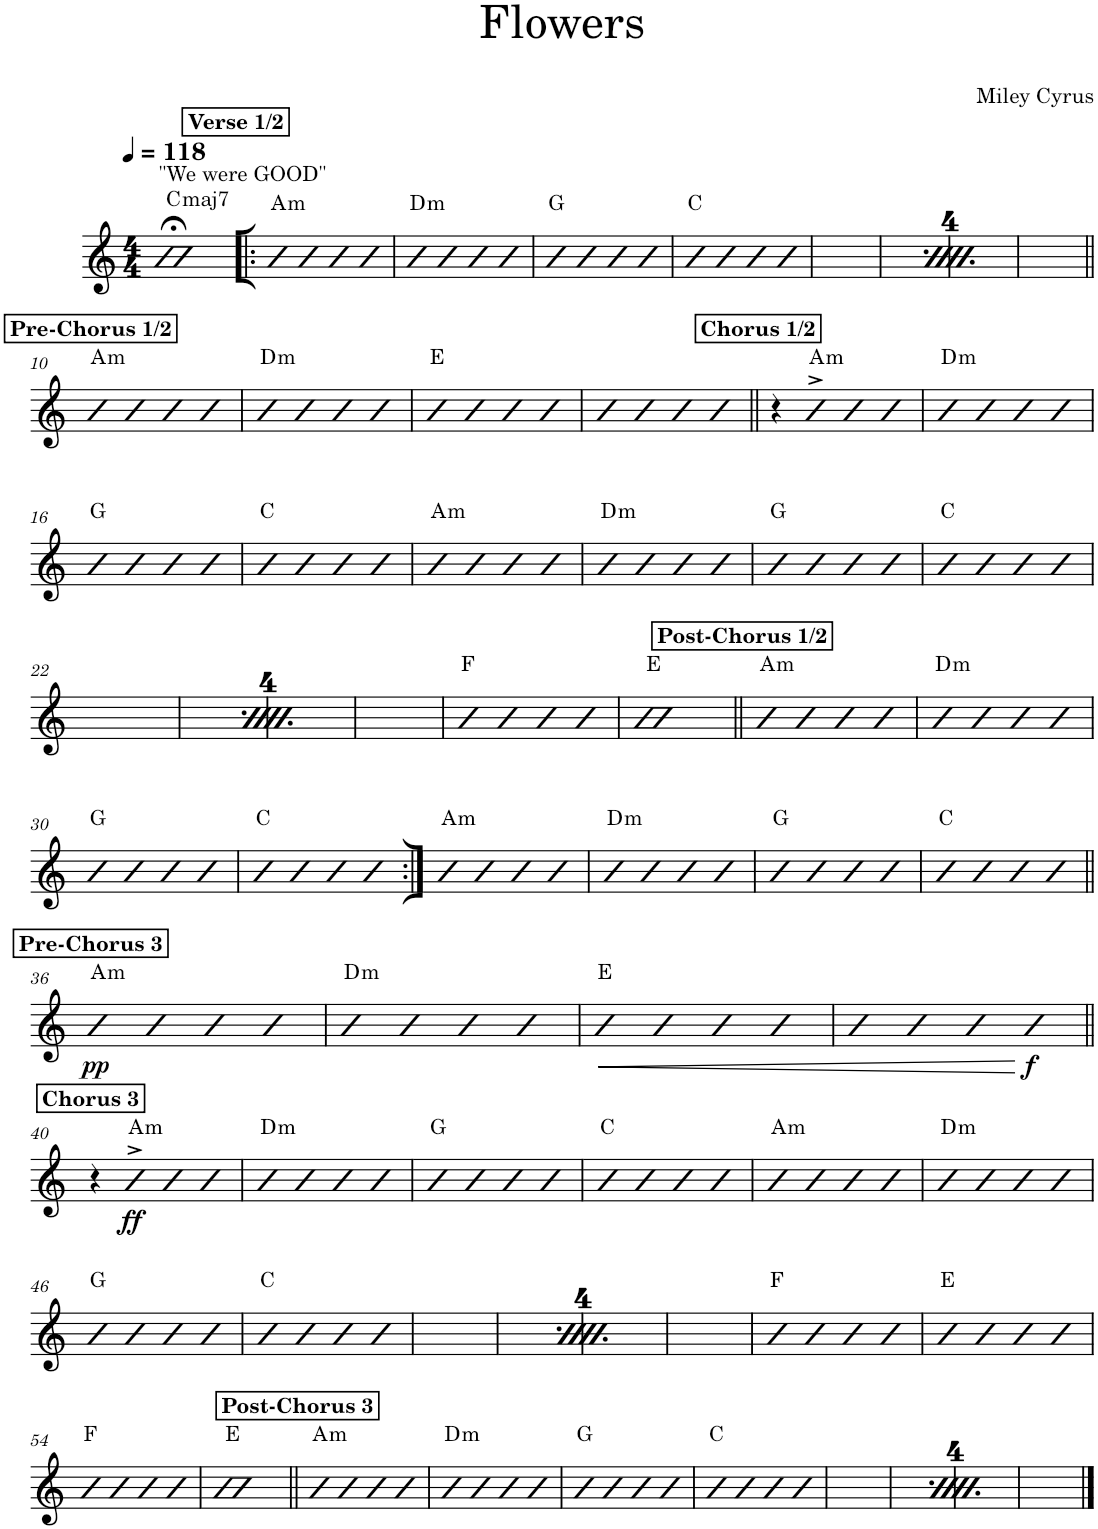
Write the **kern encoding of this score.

**kern	**dynam	**harte
*part1	*part1	*part1
*staff1	*staff1	*
*I"Piano	*	*
*I'Pno.	*	*
*clefG2	*	*
*k[]	*	*
*M4/4	*	*
*MM118	*	*
=1	=1	=1
!LO:TX:a:t="We were GOOD"	!	!LO:H:kt=maj7
1b;<	.	C:maj7
!!LO:REH:place=s1:a:B:cj:t=Verse 1/2
=2!|:	=2!|:	=2!|:
!	!	!LO:H:kt=m
4b	.	A:min
4b	.	.
4b	.	.
4b	.	.
=3	=3	=3
!	!	!LO:H:kt=m
4b	.	D:min
4b	.	.
4b	.	.
4b	.	.
=4	=4	=4
4b	.	G:maj
4b	.	.
4b	.	.
4b	.	.
=5	=5	=5
4b	.	C:maj
4b	.	.
4b	.	.
4b	.	.
!!LO:REH:place=s1:a:B:cj:t=Verse 1/2
=6	=6	=6
!	!	!LO:H:kt=m
4b	.	A:min
4b	.	.
4b	.	.
4b	.	.
=7	=7	=7
!	!	!LO:H:kt=m
4b	.	D:min
4b	.	.
4b	.	.
4b	.	.
=8	=8	=8
4b	.	G:maj
4b	.	.
4b	.	.
4b	.	.
=9	=9	=9
4b	.	C:maj
4b	.	.
4b	.	.
4b	.	.
!!LO:LB:g=z
!!LO:REH:place=s1:a:B:cj:t=Pre-Chorus 1/2
=10||	=10||	=10||
!	!	!LO:H:kt=m
4b	.	A:min
4b	.	.
4b	.	.
4b	.	.
=11	=11	=11
!	!	!LO:H:kt=m
4b	.	D:min
4b	.	.
4b	.	.
4b	.	.
=12	=12	=12
4b	.	E:maj
4b	.	.
4b	.	.
4b	.	.
=13	=13	=13
4b	.	.
4b	.	.
4b	.	.
4b	.	.
!!LO:REH:place=s1:a:B:cj:t=Chorus 1/2
=14||	=14||	=14||
4r	.	.
!	!	!LO:H:kt=m
4b^	.	A:min
4b	.	.
4b	.	.
=15	=15	=15
!	!	!LO:H:kt=m
4b	.	D:min
4b	.	.
4b	.	.
4b	.	.
!!LO:LB:g=z
=16	=16	=16
4b	.	G:maj
4b	.	.
4b	.	.
4b	.	.
=17	=17	=17
4b	.	C:maj
4b	.	.
4b	.	.
4b	.	.
=18	=18	=18
!	!	!LO:H:kt=m
4b	.	A:min
4b	.	.
4b	.	.
4b	.	.
=19	=19	=19
!	!	!LO:H:kt=m
4b	.	D:min
4b	.	.
4b	.	.
4b	.	.
=20	=20	=20
4b	.	G:maj
4b	.	.
4b	.	.
4b	.	.
=21	=21	=21
4b	.	C:maj
4b	.	.
4b	.	.
4b	.	.
!!LO:LB:g=z
=22	=22	=22
!	!	!LO:H:kt=m
4b	.	A:min
4b	.	.
4b	.	.
4b	.	.
=23	=23	=23
!	!	!LO:H:kt=m
4b	.	D:min
4b	.	.
4b	.	.
4b	.	.
=24	=24	=24
4b	.	G:maj
4b	.	.
4b	.	.
4b	.	.
=25	=25	=25
4b	.	C:maj
4b	.	.
4b	.	.
4b	.	.
=26	=26	=26
4b	.	F:maj
4b	.	.
4b	.	.
4b	.	.
=27	=27	=27
1b	.	E:maj
!!LO:REH:place=s1:a:B:cj:t=Post-Chorus 1/2
=28||	=28||	=28||
!	!	!LO:H:kt=m
4b	.	A:min
4b	.	.
4b	.	.
4b	.	.
=29	=29	=29
!	!	!LO:H:kt=m
4b	.	D:min
4b	.	.
4b	.	.
4b	.	.
!!LO:LB:g=z
=30	=30	=30
4b	.	G:maj
4b	.	.
4b	.	.
4b	.	.
=31	=31	=31
4b	.	C:maj
4b	.	.
4b	.	.
4b	.	.
=32:|!	=32:|!	=32:|!
!	!	!LO:H:kt=m
4b	.	A:min
4b	.	.
4b	.	.
4b	.	.
=33	=33	=33
!	!	!LO:H:kt=m
4b	.	D:min
4b	.	.
4b	.	.
4b	.	.
=34	=34	=34
4b	.	G:maj
4b	.	.
4b	.	.
4b	.	.
=35	=35	=35
4b	.	C:maj
4b	.	.
4b	.	.
4b	.	.
!!LO:LB:g=z
!!LO:REH:place=s1:a:B:cj:t=Pre-Chorus 3
=36||	=36||	=36||
!	!LO:DY:b	!LO:H:kt=m
4b	pp	A:min
4b	.	.
4b	.	.
4b	.	.
=37	=37	=37
!	!	!LO:H:kt=m
4b	.	D:min
4b	.	.
4b	.	.
4b	.	.
=38	=38	=38
!	!LO:HP:b	!
4b	<	E:maj
4b	.	.
4b	.	.
4b	.	.
=39	=39	=39
4b	.	.
4b	.	.
4b	.	.
!	!LO:DY:n=1:b	!
4b	[ f	.
!!LO:LB:g=z
!!LO:REH:place=s1:a:B:cj:t=Chorus 3
=40||	=40||	=40||
4r	.	.
!	!LO:DY:b	!LO:H:kt=m
4b^	ff	A:min
4b	.	.
4b	.	.
=41	=41	=41
!	!	!LO:H:kt=m
4b	.	D:min
4b	.	.
4b	.	.
4b	.	.
=42	=42	=42
4b	.	G:maj
4b	.	.
4b	.	.
4b	.	.
=43	=43	=43
4b	.	C:maj
4b	.	.
4b	.	.
4b	.	.
=44	=44	=44
!	!	!LO:H:kt=m
4b	.	A:min
4b	.	.
4b	.	.
4b	.	.
=45	=45	=45
!	!	!LO:H:kt=m
4b	.	D:min
4b	.	.
4b	.	.
4b	.	.
!!LO:LB:g=z
=46	=46	=46
4b	.	G:maj
4b	.	.
4b	.	.
4b	.	.
=47	=47	=47
4b	.	C:maj
4b	.	.
4b	.	.
4b	.	.
=48	=48	=48
!	!	!LO:H:kt=m
4b	.	A:min
4b	.	.
4b	.	.
4b	.	.
=49	=49	=49
!	!	!LO:H:kt=m
4b	.	D:min
4b	.	.
4b	.	.
4b	.	.
=50	=50	=50
4b	.	G:maj
4b	.	.
4b	.	.
4b	.	.
=51	=51	=51
4b	.	C:maj
4b	.	.
4b	.	.
4b	.	.
=52	=52	=52
4b	.	F:maj
4b	.	.
4b	.	.
4b	.	.
=53	=53	=53
4b	.	E:maj
4b	.	.
4b	.	.
4b	.	.
!!LO:LB:g=z
=54	=54	=54
4b	.	F:maj
4b	.	.
4b	.	.
4b	.	.
=55	=55	=55
1b	.	E:maj
!!LO:REH:place=s1:a:B:cj:t=Post-Chorus 3
=56||	=56||	=56||
!	!	!LO:H:kt=m
4b	.	A:min
4b	.	.
4b	.	.
4b	.	.
=57	=57	=57
!	!	!LO:H:kt=m
4b	.	D:min
4b	.	.
4b	.	.
4b	.	.
=58	=58	=58
4b	.	G:maj
4b	.	.
4b	.	.
4b	.	.
=59	=59	=59
4b	.	C:maj
4b	.	.
4b	.	.
4b	.	.
!!LO:REH:place=s1:a:B:cj:t=Post-Chorus 3
=60	=60	=60
!	!	!LO:H:kt=m
4b	.	A:min
4b	.	.
4b	.	.
4b	.	.
=61	=61	=61
!	!	!LO:H:kt=m
4b	.	D:min
4b	.	.
4b	.	.
4b	.	.
=62	=62	=62
4b	.	G:maj
4b	.	.
4b	.	.
4b	.	.
=63	=63	=63
4b	.	C:maj
4b	.	.
4b	.	.
4b	.	.
==	==	==
*-	*-	*-
